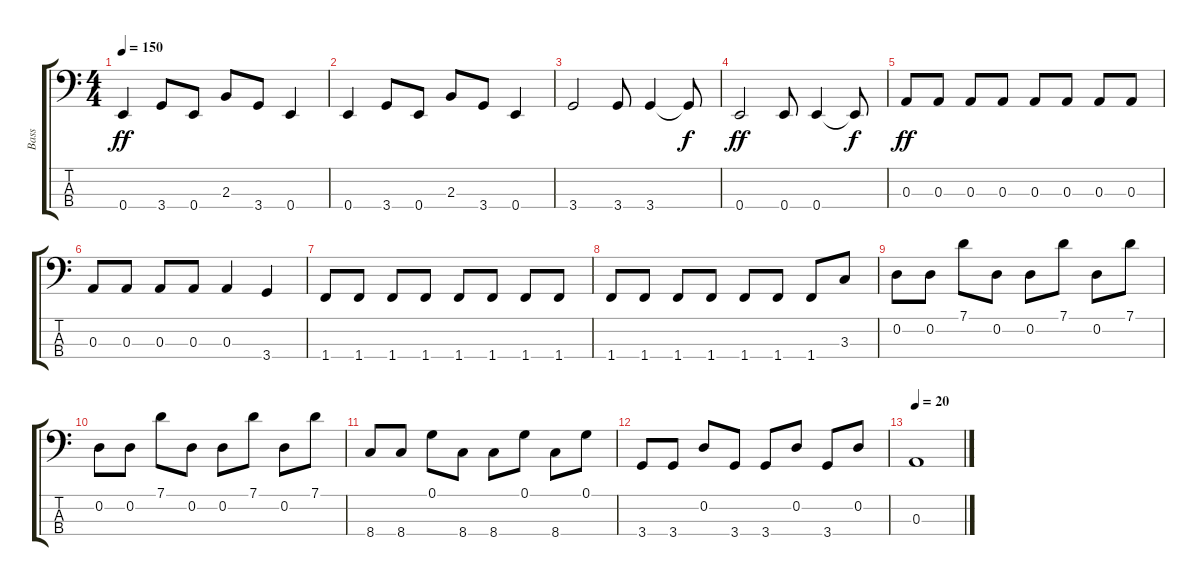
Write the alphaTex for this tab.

\track ("Bass" "Bass") {instrument electricbassfinger}
\staff {score tabs}
\tuning (G2 D2 A1 E1) {hide}
\ts (4 4)
\tempo 150
\clef f4
\ks c
0.4.4{dy ff} 3.4.8 0.4.8 2.3.8 3.4.8 0.4.4 |
0.4.4 3.4.8 0.4.8 2.3.8 3.4.8 0.4.4 |
3.4.2 3.4.8 3.4.4 3.4{t}.8{dy f} |
0.4.2{dy ff} 0.4.8 0.4.4 0.4{t}.8{dy f} |
0.3.8{dy ff} 0.3.8 0.3.8 0.3.8 0.3.8 0.3.8 0.3.8 0.3.8 |
0.3.8 0.3.8 0.3.8 0.3.8 0.3.4 3.4.4 |
1.4.8 1.4.8 1.4.8 1.4.8 1.4.8 1.4.8 1.4.8 1.4.8 |
1.4.8 1.4.8 1.4.8 1.4.8 1.4.8 1.4.8 1.4.8 3.3.8 |
0.2.8 0.2.8 7.1.8 0.2.8 0.2.8 7.1.8 0.2.8 7.1.8 |
0.2.8 0.2.8 7.1.8 0.2.8 0.2.8 7.1.8 0.2.8 7.1.8 |
8.4.8 8.4.8 0.1.8 8.4.8 8.4.8 0.1.8 8.4.8 0.1.8 |
3.4.8 3.4.8 0.2.8 3.4.8 3.4.8 0.2.8 3.4.8 0.2.8 |
\tempo 20
0.3.1{volume 16}
